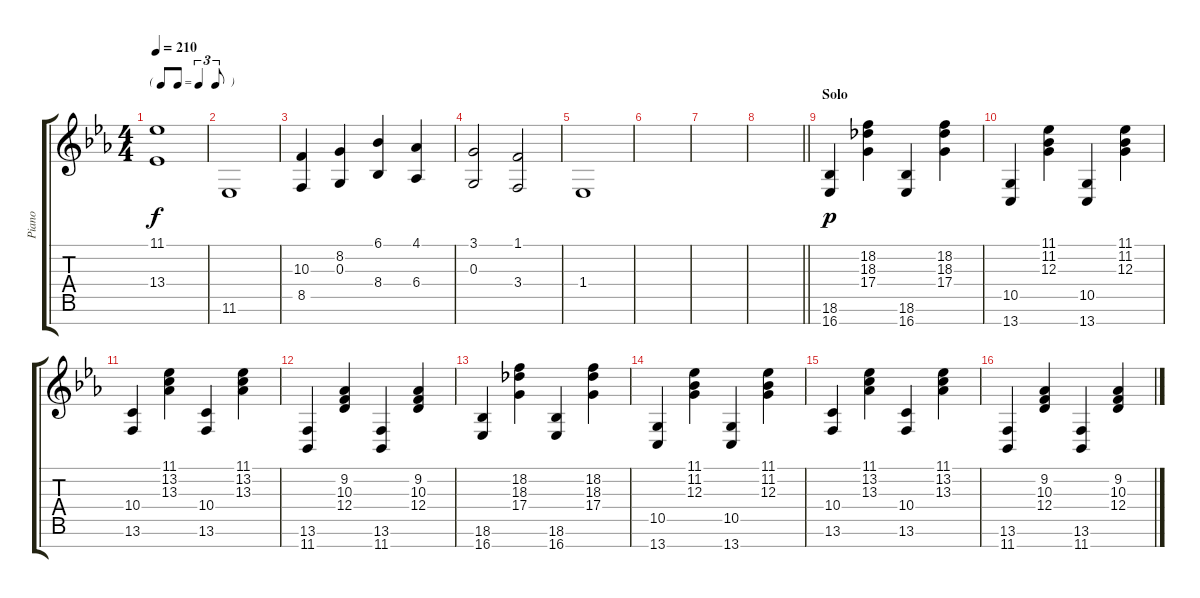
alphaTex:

\track ("Piano" "Piano") {instrument acousticgrandpiano}
\staff {score tabs}
\tuning (E4 B3 G3 D3 A2 E2 B1) {hide}
\ts (4 4)
\tf triplet8th
\tempo 210
\clef g2
\ks eb
(11.1 13.4).1{dy f} |
11.6.1 |
(10.3 8.5).4 (8.2 0.3).4 (6.1 8.4).4 (4.1 6.4).4 |
(3.1 0.3).2 (1.1 3.4).2 |
1.4.1 |
|
|
\barLineRight lightlight
|
\section ("" "Solo")
(18.6 16.7).4{dy p} (18.2 18.3 17.4).4 (18.6 16.7).4 (18.2 18.3 17.4).4 |
(10.5 13.7).4 (11.1 11.2 12.3).4 (10.5 13.7).4 (11.1 11.2 12.3).4 |
(10.4 13.6).4 (11.1 13.2 13.3).4 (10.4 13.6).4 (11.1 13.2 13.3).4 |
(13.6 11.7).4 (9.2 10.3 12.4).4 (13.6 11.7).4 (9.2 10.3 12.4).4 |
(18.6 16.7).4 (18.2 18.3 17.4).4 (18.6 16.7).4 (18.2 18.3 17.4).4 |
(10.5 13.7).4 (11.1 11.2 12.3).4 (10.5 13.7).4 (11.1 11.2 12.3).4 |
(10.4 13.6).4 (11.1 13.2 13.3).4 (10.4 13.6).4 (11.1 13.2 13.3).4 |
(13.6 11.7).4 (9.2 10.3 12.4).4 (13.6 11.7).4 (9.2 10.3 12.4).4
